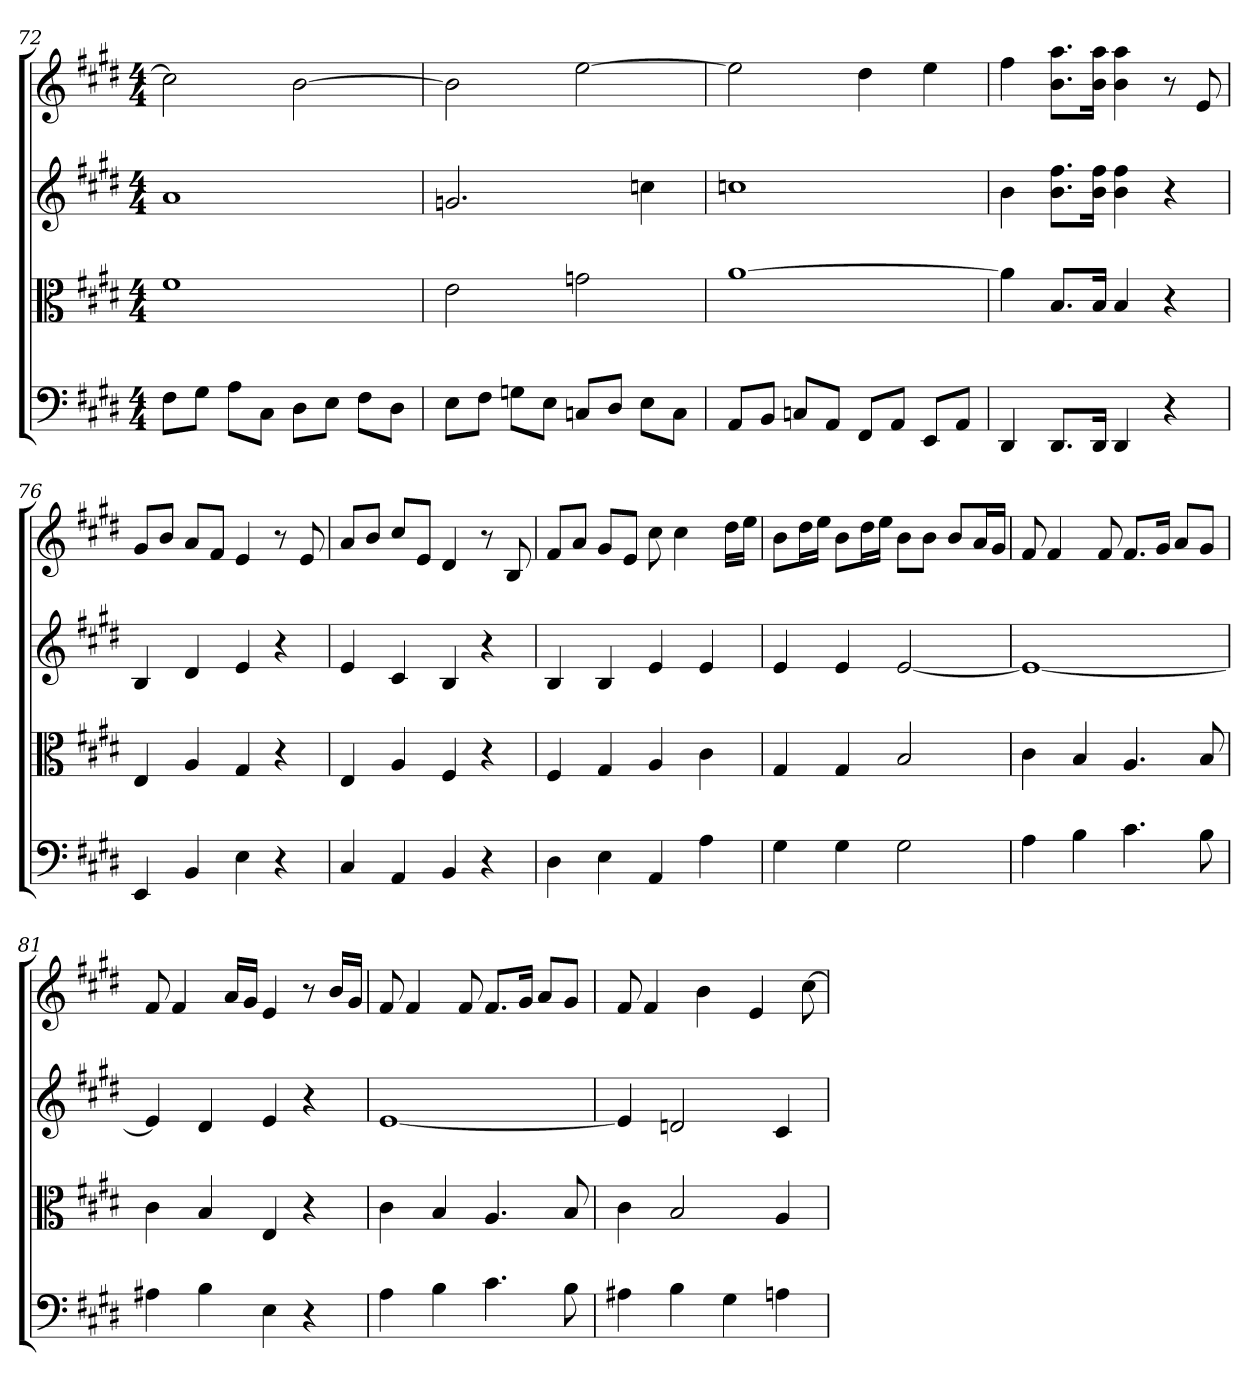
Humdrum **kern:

**kern	**kern	**kern	**kern
*part4	*part3	*part2	*part1
*staff4	*staff3	*staff2	*staff1
*clefF4	*clefC3	*	*
*k[f#c#g#d#]	*k[f#c#g#d#]	*k[f#c#g#d#]	*k[f#c#g#d#]
*E:	*E:	*E:	*E:
*M4/4	*M4/4	*M4/4	*M4/4
=72	=72	=72	=72
8F#\L	1f#	1a	2cc#]
8G#\J	.	.	.
8A\L	.	.	.
8C#\J	.	.	.
8D#\L	.	.	[2b
8E\J	.	.	.
8F#\L	.	.	.
8D#\J	.	.	.
=73	=73	=73	=73
8E\L	2e	2.gn	2b]
8F#\J	.	.	.
8Gn\L	.	.	.
8E\J	.	.	.
8Cn/L	2gn	.	[2ee
8D#/J	.	.	.
8E\L	.	4ccn	.
8C\J	.	.	.
=74	=74	=74	=74
8AA/L	[1a	1ccn	2ee]
8BB/J	.	.	.
8Cn/L	.	.	.
8AA/J	.	.	.
8FF#/L	.	.	4dd#
8AA/J	.	.	.
8EE/L	.	.	4ee
8AA/J	.	.	.
=75	=75	=75	=75
4DD#	4a]	4b	4ff#
8.DD#/L	8.B/L	8.b 8.ff#L	8.b 8.aaL
16DD#/Jk	16B/Jk	16b 16ff#Jk	16b 16aaJk
4DD#	4B	4b 4ff#	4b 4aa
4r	4r	4r	8r
.	.	.	8e
=76	=76	=76	=76
4EE	4E	4B	8g#L
.	.	.	8bJ
4BB	4A	4d#	8aL
.	.	.	8f#J
4E	4G#	4e	4e
4r	4r	4r	8r
.	.	.	8e
=77	=77	=77	=77
4C#	4E	4e	8aL
.	.	.	8bJ
4AA	4A	4c#	8cc#L
.	.	.	8eJ
4BB	4F#	4B	4d#
4r	4r	4r	8r
.	.	.	8B
=78	=78	=78	=78
4D#	4F#	4B	8f#L
.	.	.	8aJ
4E	4G#	4B	8g#L
.	.	.	8eJ
4AA	4A	4e	8cc#
.	.	.	4cc#
4A	4c#	4e	.
.	.	.	16dd#LL
.	.	.	16eeJJ
=79	=79	=79	=79
4G#	4G#	4e	8bL
.	.	.	16dd#L
.	.	.	16eeJJ
4G#	4G#	4e	8bL
.	.	.	16dd#L
.	.	.	16eeJJ
2G#	2B	[2e	8bL
.	.	.	8bJ
.	.	.	8bL
.	.	.	16aL
.	.	.	16g#JJ
=80	=80	=80	=80
4A	4c#	1e_	8f#
.	.	.	4f#
4B	4B	.	.
.	.	.	8f#
4.c#	4.A	.	8.f#L
.	.	.	16g#Jk
.	.	.	8aL
8B	8B	.	8g#J
=81	=81	=81	=81
4A#X	4c#	4e]	8f#
.	.	.	4f#
4B	4B	4d#	.
.	.	.	16aLL
.	.	.	16g#JJ
4E	4E	4e	4e
4r	4r	4r	8r
.	.	.	16bLL
.	.	.	16g#JJ
=82	=82	=82	=82
4A	4c#	[1e	8f#
.	.	.	4f#
4B	4B	.	.
.	.	.	8f#
4.c#	4.A	.	8.f#L
.	.	.	16g#Jk
.	.	.	8aL
8B	8B	.	8g#J
=83	=83	=83	=83
4A#X	4c#	4e]	8f#
.	.	.	4f#
4B	2B	2dn	.
.	.	.	4b
4G#	.	.	.
.	.	.	4e
4An	4A	4c#	.
.	.	.	[8cc#
=	=	=	=
*-	*-	*-	*-
